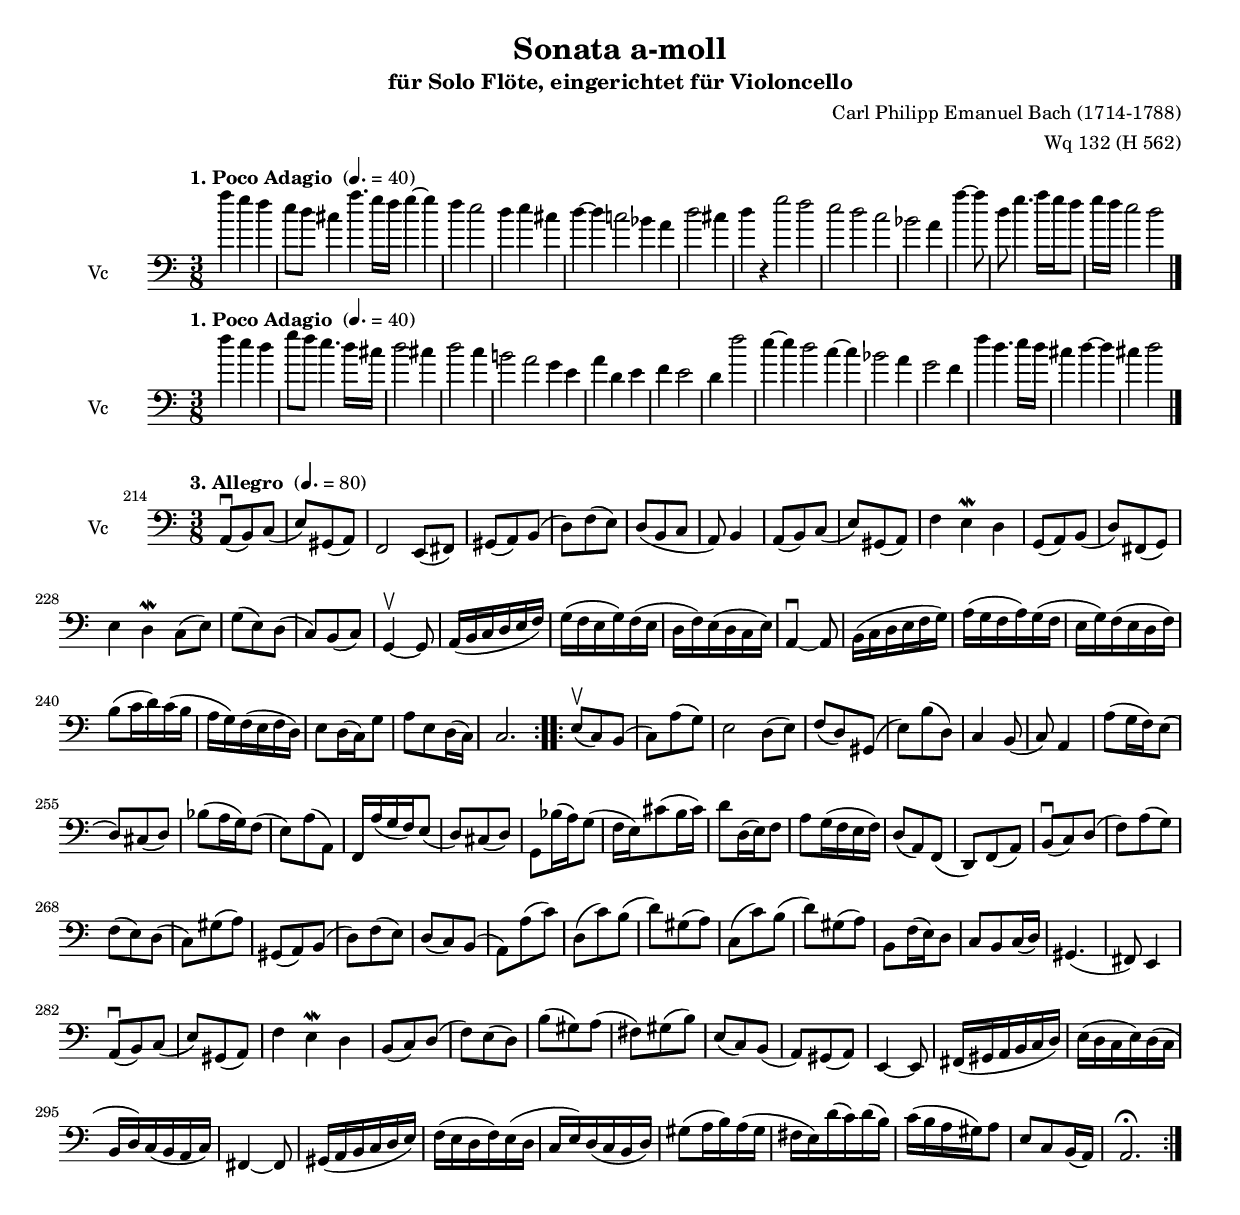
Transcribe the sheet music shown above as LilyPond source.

\version "2.12.3"
\include "deutsch.ly"

#(set-global-staff-size 16.5)

\header {
  title = "Sonata a-moll"
  subtitle = "für Solo Flöte, eingerichtet für Violoncello"
  composer = "Carl Philipp Emanuel Bach (1714-1788)"
  arranger = "Wq 132 (H 562)"
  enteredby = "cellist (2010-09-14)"
}

voiceconstsa = {
 \clef "bass"
 \key a \minor
 %\numericTimeSignature
 \compressFullBarRests
 \time 3/8
 \tempo "1. Poco Adagio " 4. = 40
}

voiceconstsb = {
 \clef "bass"
 \key a \minor
 %\numericTimeSignature
 \compressFullBarRests
 \set Score.currentBarNumber = #95
 \time 2/4
 \tempo "2. Allegro " 4 = 120
}

voiceconstsc = {
 \clef "bass"
 \key a \minor
 %\numericTimeSignature
 \compressFullBarRests
 \set Score.currentBarNumber = #214
 \time 3/8
 \tempo "3. Allegro " 4. = 80
}

midihi  = "ocarina"
midimid = "english horn"
midipno = "harpsichord"
midilow = "bassoon"

vaa = \relative c''' {
  \voiceconstsa

  a4 g f e8 d
  cis4 a'4. g16 f g4~
  g f e2

  d4 e cis d~
  d c!2 b4
  a d2 cis4
  d r g2
  f e

  d c
  b a4 a'~
  a8 d, g4. a16 g f8 g16 f
  e2 d \bar "|."
}

vba = \relative c'' {
  \voiceconstsa

  f4 e d g8 f
  e4. d16 cis d2
  cis4 d2 c4

  h!2 a
  g4 e a d,
  e f e2
  d4 f'2 e4~
  e d2 c4~

  c b2 a4
  g2 f4 f'
  d4. e16 d cis4 d~
  d cis d2 \bar "|."
}

vca = {
   \voiceconstsc
 
        \repeat volta 2 {       

             a,8( \downbow h,) c( e) gis,( a,)
             f,2 e,8( fis,)
             gis,( a,) h,( d) f( e)
             d( h, c a,) h,4
             a,8( h,) c( e) gis,( a,)

             f4 e \mordent d 
             g,8( a,) h,( d) fis,( g,)
             e4 d \mordent c8( e)
             g( e) d( c) h,( c)
             g,4 \upbow ~ g,8  a,16( h, c d e f)  %10

             g( f e g) f( e d f) e( d c e)
             a,4 \downbow ~ a,8 h,16( c d e f g)
             a( g f a) g( f e g) f( e d f)
             h8( c'16 d') c'( h a g) f( e f d)
             e8 d16( c) g8 a e d16( c)

             c2.
	    }
            \repeat volta2 {
            e8( \upbow c) h,( c) a( g)
            e2 d8( e)
            f( d) gis,( e) h( d)
            c4 h,8( c) a,4              %20

            a8(  g16 f) e8( d) cis( d)
            b8( a16 g) f8( e) a( a,)
            f,16 a( g f) e8( d) cis( d)
            g, b16( a) g8( f16 e) cis'8( h16 cis')
            d'8 d16( e) f8 a g16( f e f)

            d8( a,) f,( d,) f,( a,) 
            h,( \downbow c) d( f) a( g)
            f( e) d( c) gis( a)
            gis,( a,) h,( d) f( e)
            d( c) h,( a,) a( c')         %30

            d( c') h( d') gis( a)
            c( c') h( d') gis( a)
            h, f16( e) d8 c h, c16( d)
            gis,4.( fis,8) e,4
            a,8( \downbow h,) c( e) gis,( a,)

            f4 e \mordent d
            h,8( c) d( f) e( d) 
            h( gis) a( fis) gis( h)
            e( c) h,( a,) gis,( a,)
            e,4 ~ e,8 fis,16( gis, a, h, c d)  %40

            e16( d c e) d( c h, d) c( h, a, c)
            fis,4 ~ fis,8 gis,16( a, h, c d e)
            f( e d f) e( d c e) d( c h, d)
            gis8( a16 h) a( gis fis e) d'( c') d'( h)
            c'( h a gis) a8 e c h,16( a,) a,2. \fermata
            }
}


\book {
    \score {
        \new StaffGroup <<
          \new Staff {
	    \set Staff.midiInstrument = \midilow
            \set Staff.instrumentName = "Vc "
            \vaa
	  }
 	>>

    \layout {}

    \midi {
      \context {
	\Score
	tempoWholesPerMinute = #(ly:make-moment 60 4)
      }
    }
  }

  \score {
        \new StaffGroup <<
          \new Staff {
	    \set Staff.midiInstrument = \midilow
            \set Staff.instrumentName = "Vc "
            \vba
	  }
 	>>

    \layout {}

    \midi {
      \context {
	\Score
	tempoWholesPerMinute = #(ly:make-moment 120 4)
      }
    }
  }

  \score {
        \new StaffGroup <<
          \new Staff {
	    \set Staff.midiInstrument = \midilow
            \set Staff.instrumentName = "Vc "
            \vca
	  }
 	>>

    \layout {}

    \midi {
      \context {
	\Score
	tempoWholesPerMinute = #(ly:make-moment 120 4)
      }
    }
  }
}